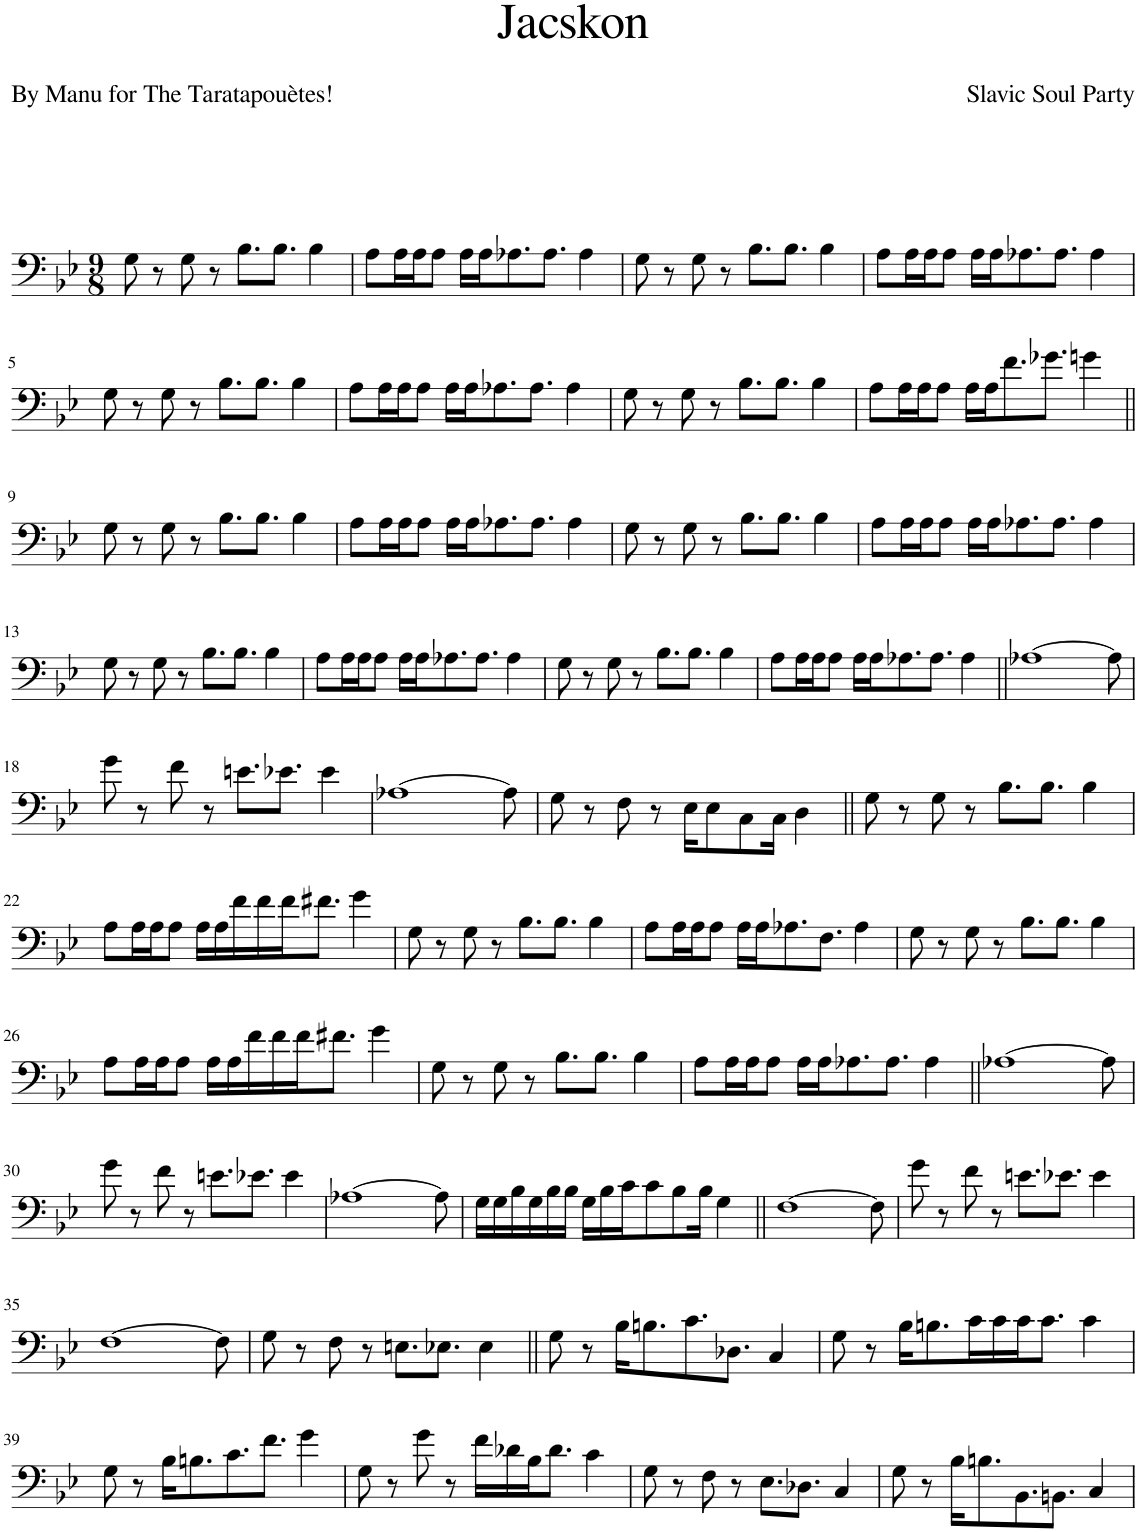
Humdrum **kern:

**kern
*part1
*staff1
*I"Bb Tuba
*I'Bb Tu.
*clefF4
*Trd8c14
*k[b-e-]
*M9/8
=1
8G\
8r
8G\
8r
8.B-\L
8.B-\J
4B-\
=2
8A\L
16A\L
16A\J
8A\J
16A\LL
16A\J
8.A-X\
8.A-\J
4A-\
=3
8G\
8r
8G\
8r
8.B-\L
8.B-\J
4B-\
=4
8A\L
16A\L
16A\J
8A\J
16A\LL
16A\J
8.A-X\
8.A-\J
4A-\
!!LO:LB:g=z
=5
8G\
8r
8G\
8r
8.B-\L
8.B-\J
4B-\
=6
8A\L
16A\L
16A\J
8A\J
16A\LL
16A\J
8.A-X\
8.A-\J
4A-\
=7
8G\
8r
8G\
8r
8.B-\L
8.B-\J
4B-\
=8
8A\L
16A\L
16A\J
8A\J
16A\LL
16A\J
8.f\
8.g-X\J
4gn\
!!LO:LB:g=z
=9||
8G\
8r
8G\
8r
8.B-\L
8.B-\J
4B-\
=10
8A\L
16A\L
16A\J
8A\J
16A\LL
16A\J
8.A-X\
8.A-\J
4A-\
=11
8G\
8r
8G\
8r
8.B-\L
8.B-\J
4B-\
=12
8A\L
16A\L
16A\J
8A\J
16A\LL
16A\J
8.A-X\
8.A-\J
4A-\
!!LO:LB:g=z
=13
8G\
8r
8G\
8r
8.B-\L
8.B-\J
4B-\
=14
8A\L
16A\L
16A\J
8A\J
16A\LL
16A\J
8.A-X\
8.A-\J
4A-\
=15
8G\
8r
8G\
8r
8.B-\L
8.B-\J
4B-\
=16
8A\L
16A\L
16A\J
8A\J
16A\LL
16A\J
8.A-X\
8.A-\J
4A-\
=17||
[1A-X
8A-\]
!!LO:LB:g=z
=18
8g\
8r
8f\
8r
8.en\L
8.e-X\J
4e-\
=19
[1A-X
8A-\]
=20
8G\
8r
8F\
8r
16E-\KL
8E-\
8C\
16C\Jk
4D\
=21||
8G\
8r
8G\
8r
8.B-\L
8.B-\J
4B-\
!!LO:LB:g=z
=22
8A\L
16A\L
16A\J
8A\J
16A\LL
16A\
16f\
16f\
16f\J
8.f#X\J
4g\
=23
8G\
8r
8G\
8r
8.B-\L
8.B-\J
4B-\
=24
8A\L
16A\L
16A\J
8A\J
16A\LL
16A\J
8.A-X\
8.F\J
4A-\
=25
8G\
8r
8G\
8r
8.B-\L
8.B-\J
4B-\
!!LO:LB:g=z
=26
8A\L
16A\L
16A\J
8A\J
16A\LL
16A\
16f\
16f\
16f\J
8.f#X\J
4g\
=27
8G\
8r
8G\
8r
8.B-\L
8.B-\J
4B-\
=28
8A\L
16A\L
16A\J
8A\J
16A\LL
16A\J
8.A-X\
8.A-\J
4A-\
=29||
[1A-X
8A-\]
!!LO:LB:g=z
=30
8g\
8r
8f\
8r
8.en\L
8.e-X\J
4e-\
=31
[1A-X
8A-\]
=32
16G\LL
16G\
16B-\
16G\
16B-\
16B-\JJ
16G\LL
16B-\
16c\J
8c\
8B-\
16B-\Jk
4G\
=33||
[1F
8F\]
=34
8g\
8r
8f\
8r
8.en\L
8.e-X\J
4e-\
!!LO:LB:g=z
=35
[1F
8F\]
=36
8G\
8r
8F\
8r
8.En\L
8.E-X\J
4E-\
=37||
8G\
8r
16B-\KL
8.Bn\
8.c\
8.D-X\J
4C/
=38
8G\
8r
16B-\KL
8.Bn\
16c\L
16c\
16c\J
8.c\J
4c\
!!LO:LB:g=z
=39
8G\
8r
16B-\KL
8.Bn\
8.c\
8.f\J
4g\
=40
8G\
8r
8g\
8r
16f\LL
16d-X\
16B-\J
8.d-\J
4c\
=41
8G\
8r
8F\
8r
8.E-\L
8.D-X\J
4C/
=42
8G\
8r
16B-\KL
8.Bn\
8.BB-\
8.BBn\J
4C/
=
*-
